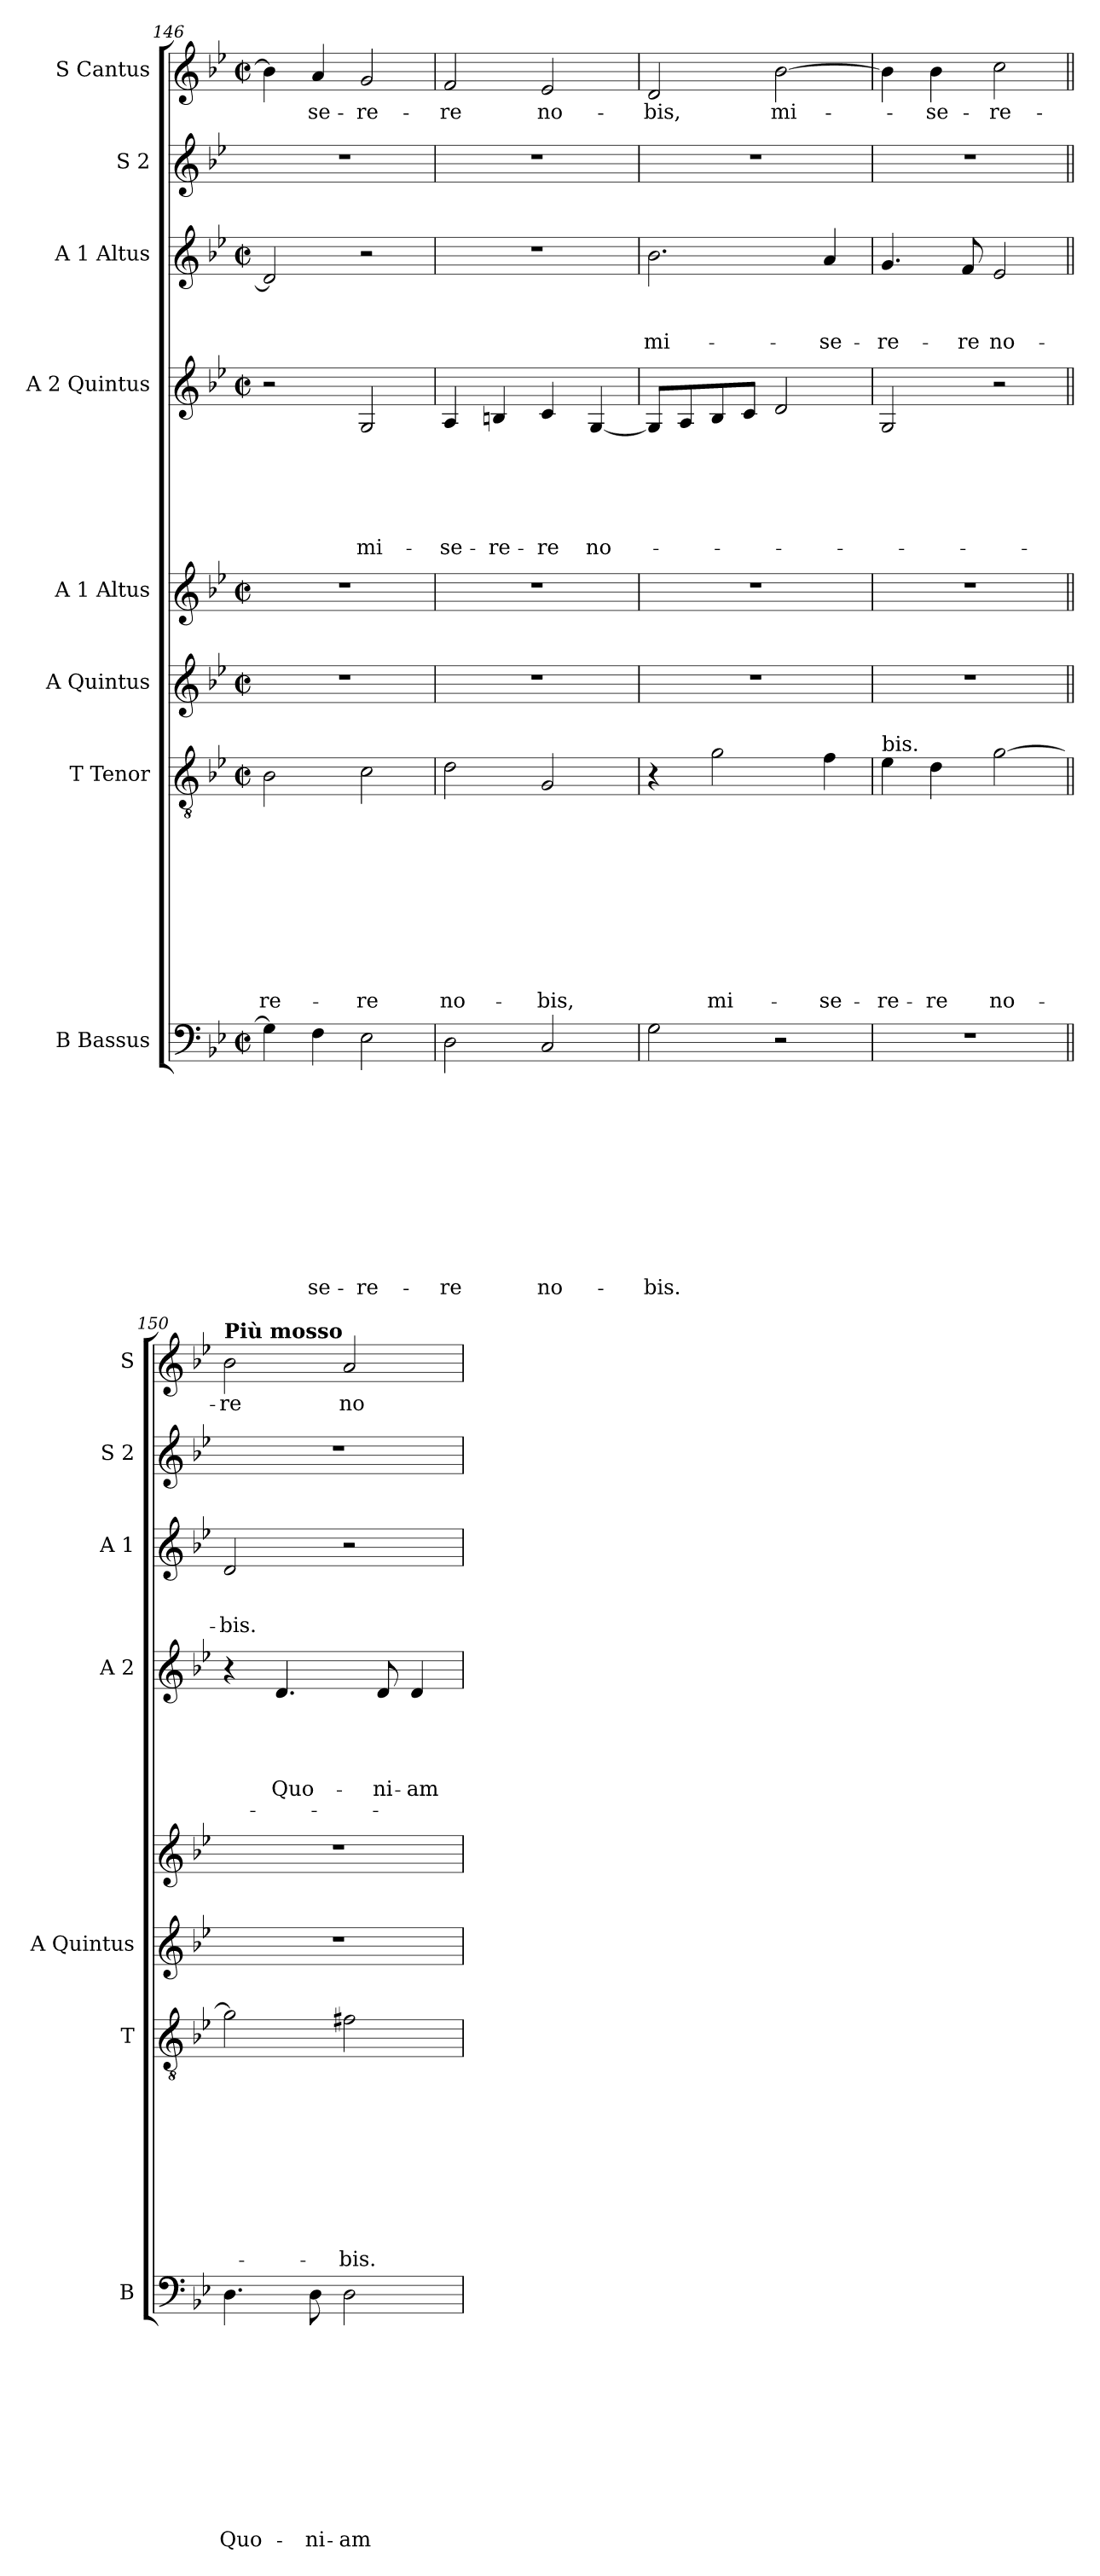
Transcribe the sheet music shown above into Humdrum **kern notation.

**kern	**text	**text	**text	**text	**text	**text	**text	**text	**text	**text	**text	**kern	**text	**text	**text	**text	**text	**text	**text	**text	**text	**text	**kern	**kern	**kern	**text	**text	**text	**text	**text	**text	**kern	**text	**text	**text	**kern	**kern	**text
*part8	*part8	*part8	*part8	*part8	*part8	*part8	*part8	*part8	*part8	*part8	*part8	*part7	*part7	*part7	*part7	*part7	*part7	*part7	*part7	*part7	*part7	*part7	*part6	*part5	*part4	*part4	*part4	*part4	*part4	*part4	*part4	*part3	*part3	*part3	*part3	*part2	*part1	*part1
*staff8	*staff8	*staff8	*staff8	*staff8	*staff8	*staff8	*staff8	*staff8	*staff8	*staff8	*staff8	*staff7	*staff7	*staff7	*staff7	*staff7	*staff7	*staff7	*staff7	*staff7	*staff7	*staff7	*staff6	*staff5	*staff4	*staff4	*staff4	*staff4	*staff4	*staff4	*staff4	*staff3	*staff3	*staff3	*staff3	*staff2	*staff1	*staff1
*I"B Bassus	*	*	*	*	*	*	*	*	*	*	*	*I"T Tenor	*	*	*	*	*	*	*	*	*	*	*I"A Quintus	*I"A 1 Altus	*I"A 2 Quintus	*	*	*	*	*	*	*I"A 1 Altus	*	*	*	*I"S 2	*I"S Cantus	*
*I'B	*	*	*	*	*	*	*	*	*	*	*	*I'T	*	*	*	*	*	*	*	*	*	*	*I'A Quintus	*	*I'A 2	*	*	*	*	*	*	*I'A 1	*	*	*	*I'S 2	*I'S	*
*clefF4	*	*	*	*	*	*	*	*	*	*	*	*clefGv2	*	*	*	*	*	*	*	*	*	*	*clefG2	*clefG2	*clefG2	*	*	*	*	*	*	*clefG2	*	*	*	*clefG2	*clefG2	*
*k[b-e-]	*	*	*	*	*	*	*	*	*	*	*	*k[b-e-]	*	*	*	*	*	*	*	*	*	*	*k[b-e-]	*k[b-e-]	*k[b-e-]	*	*	*	*	*	*	*k[b-e-]	*	*	*	*k[b-e-]	*k[b-e-]	*
*B-:	*	*	*	*	*	*	*	*	*	*	*	*B-:	*	*	*	*	*	*	*	*	*	*	*B-:	*B-:	*B-:	*	*	*	*	*	*	*B-:	*	*	*	*B-:	*B-:	*
*M2/2	*	*	*	*	*	*	*	*	*	*	*	*M2/2	*	*	*	*	*	*	*	*	*	*	*M2/2	*M2/2	*M2/2	*	*	*	*	*	*	*M2/2	*	*	*	*	*M2/2	*
*met(c|)	*	*	*	*	*	*	*	*	*	*	*	*met(c|)	*	*	*	*	*	*	*	*	*	*	*met(c|)	*met(c|)	*met(c|)	*	*	*	*	*	*	*met(c|)	*	*	*	*	*met(c|)	*
=146	=146	=146	=146	=146	=146	=146	=146	=146	=146	=146	=146	=146	=146	=146	=146	=146	=146	=146	=146	=146	=146	=146	=146	=146	=146	=146	=146	=146	=146	=146	=146	=146	=146	=146	=146	=146	=146	=146
!	!	!	!	!	!	!	!	!	!	!	!	!	!	!	!	!	!	!	!	!	!	!LO:LY:b	!	!	!	!	!	!	!	!	!	!	!	!	!	!	!	!
4G\]	.	.	.	.	.	.	.	.	.	.	.	2B-\	.	.	.	.	.	.	.	.	.	-re-	1r	1r	2r	.	.	.	.	.	.	2d/]	.	.	.	1r	4b-\]	.
!	!	!	!	!	!	!	!	!	!	!	!LO:LY:b	!	!	!	!	!	!	!	!	!	!	!	!	!	!	!	!	!	!	!	!	!	!	!	!	!	!	!LO:LY:b
4F\	.	.	.	.	.	.	.	.	.	.	-se-	.	.	.	.	.	.	.	.	.	.	.	.	.	.	.	.	.	.	.	.	.	.	.	.	.	4a/	-se-
!	!	!	!	!	!	!	!	!	!	!	!LO:LY:b	!	!	!	!	!	!	!	!	!	!	!LO:LY:b	!	!	!	!	!	!	!	!	!LO:LY:b	!	!	!	!	!	!	!LO:LY:b
2E-\	.	.	.	.	.	.	.	.	.	.	-re-	2c\	.	.	.	.	.	.	.	.	.	-re	.	.	2G/	.	.	.	.	.	mi-	2r	.	.	.	.	2g/	-re-
=147	=147	=147	=147	=147	=147	=147	=147	=147	=147	=147	=147	=147	=147	=147	=147	=147	=147	=147	=147	=147	=147	=147	=147	=147	=147	=147	=147	=147	=147	=147	=147	=147	=147	=147	=147	=147	=147	=147
!	!	!	!	!	!	!	!	!	!	!	!LO:LY:b	!	!	!	!	!	!	!	!	!	!	!LO:LY:b	!	!	!	!	!	!	!	!	!LO:LY:b	!	!	!	!	!	!	!LO:LY:b
2D\	.	.	.	.	.	.	.	.	.	.	-re	2d\	.	.	.	.	.	.	.	.	.	no-	1r	1r	4A/	.	.	.	.	.	-se-	1r	.	.	.	1r	2f/	-re
!	!	!	!	!	!	!	!	!	!	!	!	!	!	!	!	!	!	!	!	!	!	!	!	!	!	!	!	!	!	!	!LO:LY:b	!	!	!	!	!	!	!
.	.	.	.	.	.	.	.	.	.	.	.	.	.	.	.	.	.	.	.	.	.	.	.	.	4Bn/	.	.	.	.	.	-re-	.	.	.	.	.	.	.
!	!	!	!	!	!	!	!	!	!	!	!LO:LY:b	!	!	!	!	!	!	!	!	!	!	!LO:LY:b	!	!	!	!	!	!	!	!	!LO:LY:b	!	!	!	!	!	!	!LO:LY:b
2C/	.	.	.	.	.	.	.	.	.	.	no-	2G/	.	.	.	.	.	.	.	.	.	-bis,	.	.	4c/	.	.	.	.	.	-re	.	.	.	.	.	2e-/	no-
!	!	!	!	!	!	!	!	!	!	!	!	!	!	!	!	!	!	!	!	!	!	!	!	!	!	!	!	!	!	!	!LO:LY:b	!	!	!	!	!	!	!
.	.	.	.	.	.	.	.	.	.	.	.	.	.	.	.	.	.	.	.	.	.	.	.	.	[<4G/	.	.	.	.	.	no-	.	.	.	.	.	.	.
=148	=148	=148	=148	=148	=148	=148	=148	=148	=148	=148	=148	=148	=148	=148	=148	=148	=148	=148	=148	=148	=148	=148	=148	=148	=148	=148	=148	=148	=148	=148	=148	=148	=148	=148	=148	=148	=148	=148
!	!	!	!	!	!	!	!	!	!	!	!LO:LY:b	!	!	!	!	!	!	!	!	!	!	!	!	!	!	!	!	!	!	!	!	!	!	!	!LO:LY:b	!	!	!LO:LY:b
2G\	.	.	.	.	.	.	.	.	.	.	-bis.	4r	.	.	.	.	.	.	.	.	.	.	1r	1r	8G/L]	.	.	.	.	.	.	2.b-\	.	.	mi-	1r	2d/	-bis,
.	.	.	.	.	.	.	.	.	.	.	.	.	.	.	.	.	.	.	.	.	.	.	.	.	8A/	.	.	.	.	.	.	.	.	.	.	.	.	.
!	!	!	!	!	!	!	!	!	!	!	!	!	!	!	!	!	!	!	!	!	!	!LO:LY:b	!	!	!	!	!	!	!	!	!	!	!	!	!	!	!	!
.	.	.	.	.	.	.	.	.	.	.	.	2g\	.	.	.	.	.	.	.	.	.	mi-	.	.	8B-/	.	.	.	.	.	.	.	.	.	.	.	.	.
.	.	.	.	.	.	.	.	.	.	.	.	.	.	.	.	.	.	.	.	.	.	.	.	.	8c/J	.	.	.	.	.	.	.	.	.	.	.	.	.
!	!	!	!	!	!	!	!	!	!	!	!	!	!	!	!	!	!	!	!	!	!	!	!	!	!	!	!	!	!	!	!	!	!	!	!	!	!	!LO:LY:b
2r	.	.	.	.	.	.	.	.	.	.	.	.	.	.	.	.	.	.	.	.	.	.	.	.	2d/	.	.	.	.	.	.	.	.	.	.	.	[<2b-\	mi-
!	!	!	!	!	!	!	!	!	!	!	!	!	!	!	!	!	!	!	!	!	!	!LO:LY:b	!	!	!	!	!	!	!	!	!	!	!	!	!LO:LY:b	!	!	!
.	.	.	.	.	.	.	.	.	.	.	.	4f\	.	.	.	.	.	.	.	.	.	-se-	.	.	.	.	.	.	.	.	.	4a/	.	.	-se-	.	.	.
!!LO:LB:g=z
=149	=149	=149	=149	=149	=149	=149	=149	=149	=149	=149	=149	=149	=149	=149	=149	=149	=149	=149	=149	=149	=149	=149	=149	=149	=149	=149	=149	=149	=149	=149	=149	=149	=149	=149	=149	=149	=149	=149
!	!	!	!	!	!	!	!	!	!	!	!	!LO:TX:a:t=bis.	!	!	!	!	!	!	!	!	!	!	!	!	!	!	!	!	!	!	!	!	!	!	!	!	!	!
!	!	!	!	!	!	!	!	!	!	!	!	!	!	!	!	!	!	!	!	!	!	!LO:LY:b	!	!	!	!	!	!	!	!	!	!	!	!	!LO:LY:b	!	!	!
1r	.	.	.	.	.	.	.	.	.	.	.	4e-\	.	.	.	.	.	.	.	.	.	-re-	1r	1r	2G/	.	.	.	.	.	.	4.g/	.	.	-re-	1r	4b-\]	.
!	!	!	!	!	!	!	!	!	!	!	!	!	!	!	!	!	!	!	!	!	!	!LO:LY:b	!	!	!	!	!	!	!	!	!	!	!	!	!	!	!	!LO:LY:b
.	.	.	.	.	.	.	.	.	.	.	.	4d\	.	.	.	.	.	.	.	.	.	-re	.	.	.	.	.	.	.	.	.	.	.	.	.	.	4b-\	-se-
!	!	!	!	!	!	!	!	!	!	!	!	!	!	!	!	!	!	!	!	!	!	!	!	!	!	!	!	!	!	!	!	!	!	!	!LO:LY:b	!	!	!
.	.	.	.	.	.	.	.	.	.	.	.	.	.	.	.	.	.	.	.	.	.	.	.	.	.	.	.	.	.	.	.	8f/	.	.	-re	.	.	.
!	!	!	!	!	!	!	!	!	!	!	!	!	!	!	!	!	!	!	!	!	!	!LO:LY:b	!	!	!	!	!	!	!	!	!	!	!	!	!LO:LY:b	!	!	!LO:LY:b
.	.	.	.	.	.	.	.	.	.	.	.	[>2g\	.	.	.	.	.	.	.	.	.	no-	.	.	2r	.	.	.	.	.	.	2e-/	.	.	no-	.	2cc\	-re-
=150||	=150||	=150||	=150||	=150||	=150||	=150||	=150||	=150||	=150||	=150||	=150||	=150||	=150||	=150||	=150||	=150||	=150||	=150||	=150||	=150||	=150||	=150||	=150||	=150||	=150||	=150||	=150||	=150||	=150||	=150||	=150||	=150||	=150||	=150||	=150||	=150||	=150||	=150||
!	!	!	!	!	!	!	!	!	!	!	!	!	!	!	!	!	!	!	!	!	!	!	!	!	!	!	!	!	!	!	!	!	!	!	!	!	!LO:TX:a:B:t=Più mosso	!
!	!	!	!	!	!	!	!	!	!	!	!LO:LY:b	!	!	!	!	!	!	!	!	!	!	!	!	!	!	!	!	!	!	!	!	!	!	!	!LO:LY:b	!	!	!LO:LY:b
4.D\	.	.	.	.	.	.	.	.	.	.	Quo-	2g\]	.	.	.	.	.	.	.	.	.	.	1r	1r	4r	.	.	.	.	.	.	2d/	.	.	-bis.	1r	2b-\	-re
!	!	!	!	!	!	!	!	!	!	!	!	!	!	!	!	!	!	!	!	!	!	!	!	!	!	!	!	!	!	!LO:LY:b	!	!	!	!	!	!	!	!
.	.	.	.	.	.	.	.	.	.	.	.	.	.	.	.	.	.	.	.	.	.	.	.	.	4.d/	.	.	.	.	-Quo-	.	.	.	.	.	.	.	.
!	!	!	!	!	!	!	!	!	!	!	!LO:LY:b	!	!	!	!	!	!	!	!	!	!	!	!	!	!	!	!	!	!	!	!	!	!	!	!	!	!	!
8D\	.	.	.	.	.	.	.	.	.	.	-ni-	.	.	.	.	.	.	.	.	.	.	.	.	.	.	.	.	.	.	.	.	.	.	.	.	.	.	.
!	!	!	!	!	!	!	!	!	!	!	!LO:LY:b:rj	!	!	!	!	!	!	!	!	!	!	!LO:LY:b	!	!	!	!	!	!	!	!	!	!	!	!	!	!	!	!LO:LY:b
2D\	.	.	.	.	.	.	.	.	.	.	-am	2f#X\	.	.	.	.	.	.	.	.	.	-bis.	.	.	.	.	.	.	.	.	.	2r	.	.	.	.	2a/	no-
!	!	!	!	!	!	!	!	!	!	!	!	!	!	!	!	!	!	!	!	!	!	!	!	!	!	!	!	!	!	!LO:LY:b	!	!	!	!	!	!	!	!
.	.	.	.	.	.	.	.	.	.	.	.	.	.	.	.	.	.	.	.	.	.	.	.	.	8d/	.	.	.	.	-ni-	.	.	.	.	.	.	.	.
!	!	!	!	!	!	!	!	!	!	!	!	!	!	!	!	!	!	!	!	!	!	!	!	!	!	!	!	!	!	!LO:LY:b	!	!	!	!	!	!	!	!
.	.	.	.	.	.	.	.	.	.	.	.	.	.	.	.	.	.	.	.	.	.	.	.	.	4d/	.	.	.	.	-am	.	.	.	.	.	.	.	.
=	=	=	=	=	=	=	=	=	=	=	=	=	=	=	=	=	=	=	=	=	=	=	=	=	=	=	=	=	=	=	=	=	=	=	=	=	=	=
*-	*-	*-	*-	*-	*-	*-	*-	*-	*-	*-	*-	*-	*-	*-	*-	*-	*-	*-	*-	*-	*-	*-	*-	*-	*-	*-	*-	*-	*-	*-	*-	*-	*-	*-	*-	*-	*-	*-
